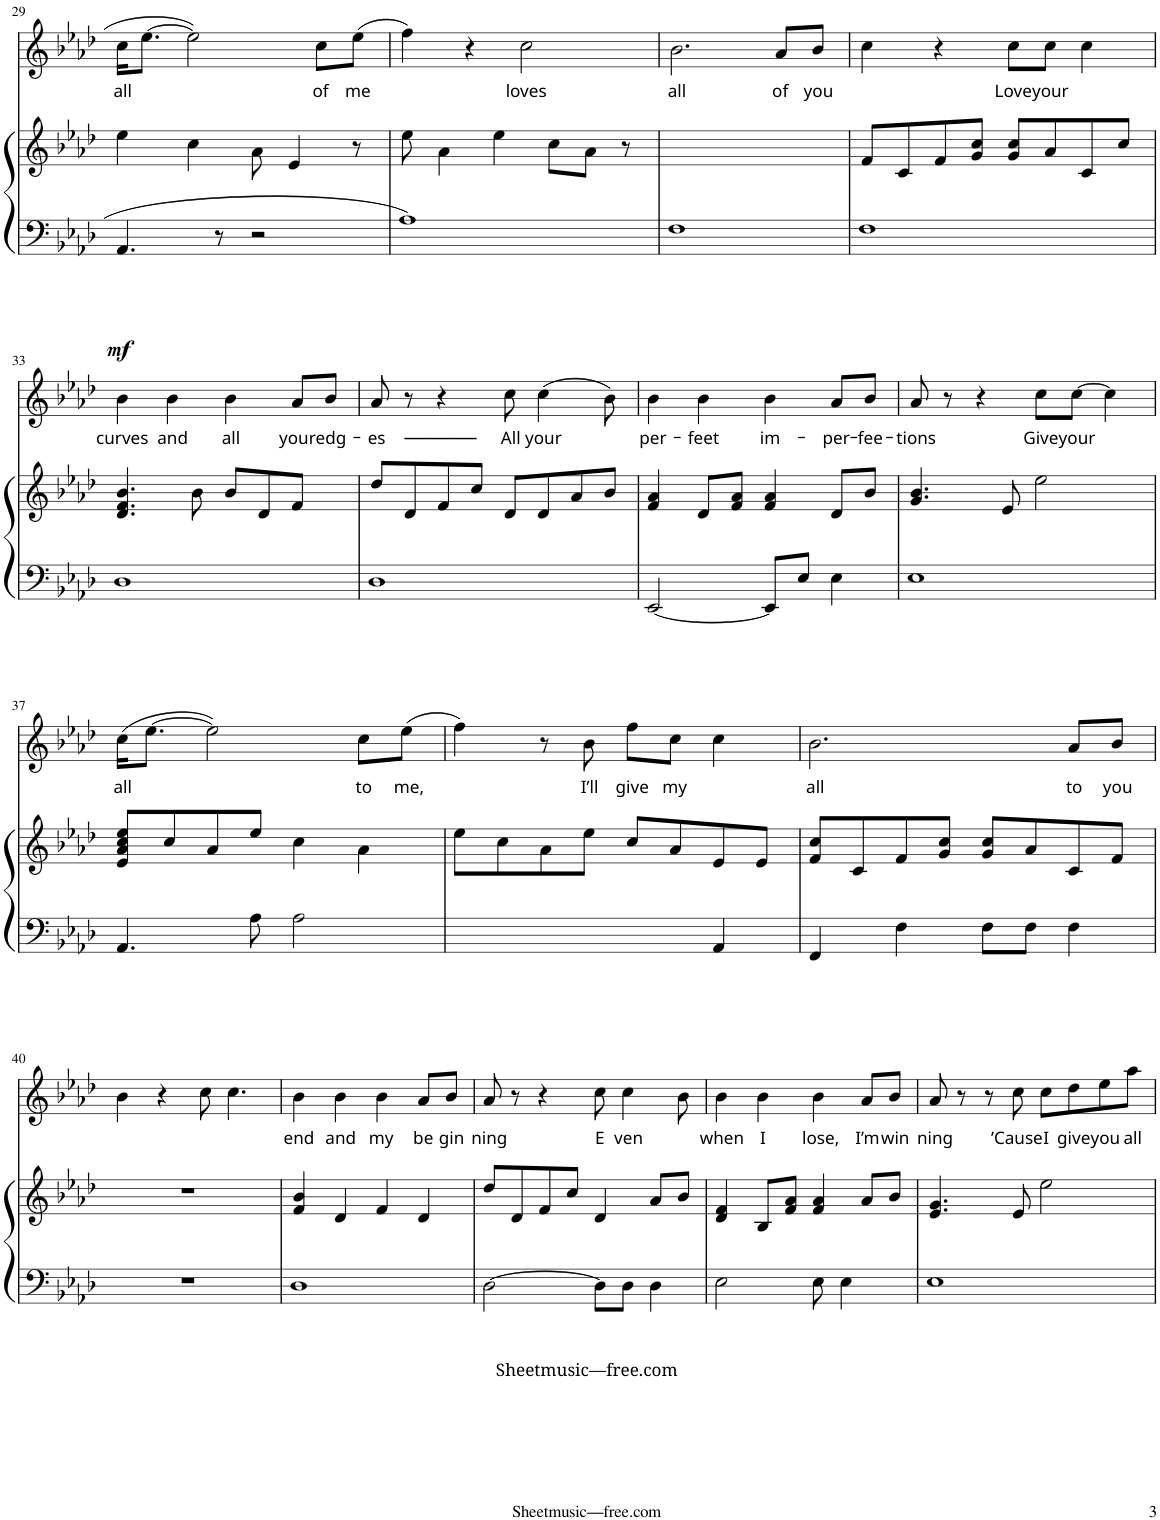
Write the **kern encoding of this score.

**kern	**kern	**kern	**text	**dynam
*part2	*part2	*part1	*part1	*part1
*staff3	*staff2	*staff1	*staff1	*staff1
*I"Piano	*	*I"Voice	*	*
*I'Pno	*	*I'V	*	*
!!LO:PB:g=z
*clefF4	*clefG2	*clefG2	*	*
*k[b-e-a-d-]	*k[b-e-a-d-]	*k[b-e-a-d-]	*	*
*M2/2	*M2/2	*M2/2	*	*
*met(c|)	*met(c|)	*met(c|)	*	*
=29	=29	=29	=29	=29
!	!	!	!LO:LY:b	!
4.AA-/	4ee-\	16cc\KL	all	.
.	.	[>8.ee-\J	.	.
.	4cc\	2ee-\]	.	.
8r	.	.	.	.
2r	8a-\	.	.	.
.	4e-/	.	.	.
!	!	!	!LO:LY:b	!
.	.	8cc\L	of	.
!	!	!	!LO:LY:b	!
.	8r	(>8ee-\J	me	.
=30	=30	=30	=30	=30
1A-	8ee-\	4ff\)	.	.
.	4a-\	.	.	.
.	.	4r	.	.
.	4ee-\	.	.	.
!	!	!	!LO:LY:b	!
.	.	2cc\	loves	.
.	8cc\L	.	.	.
.	8a-\J	.	.	.
.	8r	.	.	.
=31	=31	=31	=31	=31
!	!	!	!LO:LY:b	!
1F	1ryy	2.b-\	all	.
!	!	!	!LO:LY:b	!
.	.	8a-/L	of	.
!	!	!	!LO:LY:b	!
.	.	8b-/J	you	.
=32	=32	=32	=32	=32
1F	8f/L	4cc\	.	.
.	8c/	.	.	.
.	8f/	4r	.	.
.	8g/ 8cc/J	.	.	.
!	!	!	!LO:LY:b	!
.	8g/ 8cc/L	8cc\L	Love	.
!	!	!	!LO:LY:b	!
.	8a-/	8cc\J	your	.
.	8c/	4cc\	.	.
.	8cc/J	.	.	.
!!LO:LB:g=z
=33	=33	=33	=33	=33
!	!	!	!LO:LY:b	!LO:DY:a
1D-	4.d-/ 4.f/ 4.b-/	4b-\	curves	mf
!	!	!	!LO:LY:b	!
.	.	4b-\	and	.
.	8b-\	.	.	.
!	!	!	!LO:LY:b	!
.	8b-/L	4b-\	all	.
.	8d-/	.	.	.
!	!	!	!LO:LY:b	!
.	8f/J	8a-/L	your	.
!	!	!	!LO:LY:b	!
.	8ryy	8b-/J	edg-	.
=34	=34	=34	=34	=34
!	!	!	!LO:LY:b	!
1D-	8dd-/L	8a-/	-es	.
!	!	!LO:TX:b:t=———	!	!
.	8d-/	8r	.	.
.	8f/	4r	.	.
.	8cc/J	.	.	.
!	!	!	!LO:LY:b	!
.	8d-/L	8cc\	All	.
!	!	!	!LO:LY:b	!
.	8d-/	(>4cc\	your	.
.	8a-/	.	.	.
.	8b-/J	8b-\)	.	.
=35	=35	=35	=35	=35
!	!	!	!LO:LY:b	!
[<2EE-/	4f/ 4a-/	4b-\	per-	.
!	!	!	!LO:LY:b	!
.	8d-/L	4b-\	-feet	.
.	8f/ 8a-/J	.	.	.
!	!	!	!LO:LY:b	!
8EE-/L]	4f/ 4a-/	4b-\	im-	.
8E-/J	.	.	.	.
!	!	!	!LO:LY:b	!
4E-\	8d-/L	8a-/L	-per-	.
!	!	!	!LO:LY:b	!
.	8b-/J	8b-/J	-fee-	.
=36	=36	=36	=36	=36
!	!	!	!LO:LY:b	!
1E-	4.g/ 4.b-/	8a-/	-tions	.
.	.	8r	.	.
.	.	4r	.	.
.	8e-/	.	.	.
!	!	!	!LO:LY:b	!
.	2ee-\	8cc\L	Give	.
!	!	!	!LO:LY:b	!
.	.	[>8cc\J	your	.
.	.	4cc\]	.	.
!!LO:LB:g=z
=37	=37	=37	=37	=37
!	!	!	!LO:LY:b	!
4.AA-/	8e-/ 8a-/ 8cc/ 8ee-/L	(>16cc\KL	all	.
.	.	[>8.ee-\J	.	.
.	8cc/	.	.	.
.	8a-/	2ee-\])	.	.
8A-\	8ee-/J	.	.	.
2A-\	4cc\	.	.	.
!	!	!	!LO:LY:b	!
.	4a-\	8cc\L	to	.
!	!	!	!LO:LY:b	!
.	.	(>8ee-\J	me,	.
=38	=38	=38	=38	=38
2.ryy	8ee-\L	4ff\)	.	.
.	8cc\	.	.	.
.	8a-\	8r	.	.
!	!	!	!LO:LY:b	!
.	8ee-\J	8b-\	I’ll	.
!	!	!	!LO:LY:b	!
.	8cc/L	8ff\L	give	.
!	!	!	!LO:LY:b	!
.	8a-/	8cc\J	my	.
4AA-/	8e-/	4cc\	.	.
.	8e-/J	.	.	.
=39	=39	=39	=39	=39
!	!	!	!LO:LY:b	!
4FF/	8f/ 8cc/L	2.b-\	all	.
.	8c/	.	.	.
4F\	8f/	.	.	.
.	8g/ 8cc/J	.	.	.
8F\L	8g/ 8cc/L	.	.	.
8F\J	8a-/	.	.	.
!	!	!	!LO:LY:b	!
4F\	8c/	8a-/L	to	.
!	!	!	!LO:LY:b	!
.	8f/J	8b-/J	you	.
!!LO:LB:g=z
=40	=40	=40	=40	=40
1r	1r	4b-\	.	.
.	.	4r	.	.
.	.	8cc\	.	.
.	.	4.cc\	.	.
=41	=41	=41	=41	=41
!	!	!	!LO:LY:b	!
1D-	4f/ 4b-/	4b-\	end	.
!	!	!	!LO:LY:b	!
.	4d-/	4b-\	and	.
!	!	!	!LO:LY:b	!
.	4f/	4b-\	my	.
!	!	!	!LO:LY:b	!
.	4d-/	8a-/L	be	.
!	!	!	!LO:LY:b	!
.	.	8b-/J	gin	.
=42	=42	=42	=42	=42
!	!	!	!LO:LY:b	!
[>2D-\	8dd-/L	8a-/	ning	.
.	8d-/	8r	.	.
.	8f/	4r	.	.
.	8cc/J	.	.	.
!	!	!	!LO:LY:b	!
8D-\L]	4d-/	8cc\	E	.
!	!	!	!LO:LY:b	!
8D-\J	.	4cc\	ven	.
4D-\	8a-/L	.	.	.
.	8b-/J	8b-\	.	.
=43	=43	=43	=43	=43
!	!	!	!LO:LY:b	!
2E-\	4d-/ 4f/	4b-\	when	.
!	!	!	!LO:LY:b	!
.	8B-/L	4b-\	I	.
.	8f/ 8a-/J	.	.	.
!	!	!	!LO:LY:b	!
8E-\	4f/ 4a-/	4b-\	lose,	.
4E-\	.	.	.	.
!	!	!	!LO:LY:b	!
.	8a-/L	8a-/L	I’m	.
!	!	!	!LO:LY:b	!
8ryy	8b-/J	8b-/J	win	.
=44	=44	=44	=44	=44
!	!	!	!LO:LY:b	!
1E-	4.e-/ 4.g/	8a-/	ning	.
.	.	8r	.	.
.	.	8r	.	.
!	!	!	!LO:LY:b	!
.	8e-/	8cc\	’Cause	.
!	!	!	!LO:LY:b	!
.	2ee-\	8cc\L	I	.
!	!	!	!LO:LY:b	!
.	.	8dd-\	give	.
!	!	!	!LO:LY:b	!
.	.	8ee-\	you	.
!	!	!	!LO:LY:b	!
.	.	8aa-\J	all	.
=	=	=	=	=
*-	*-	*-	*-	*-
